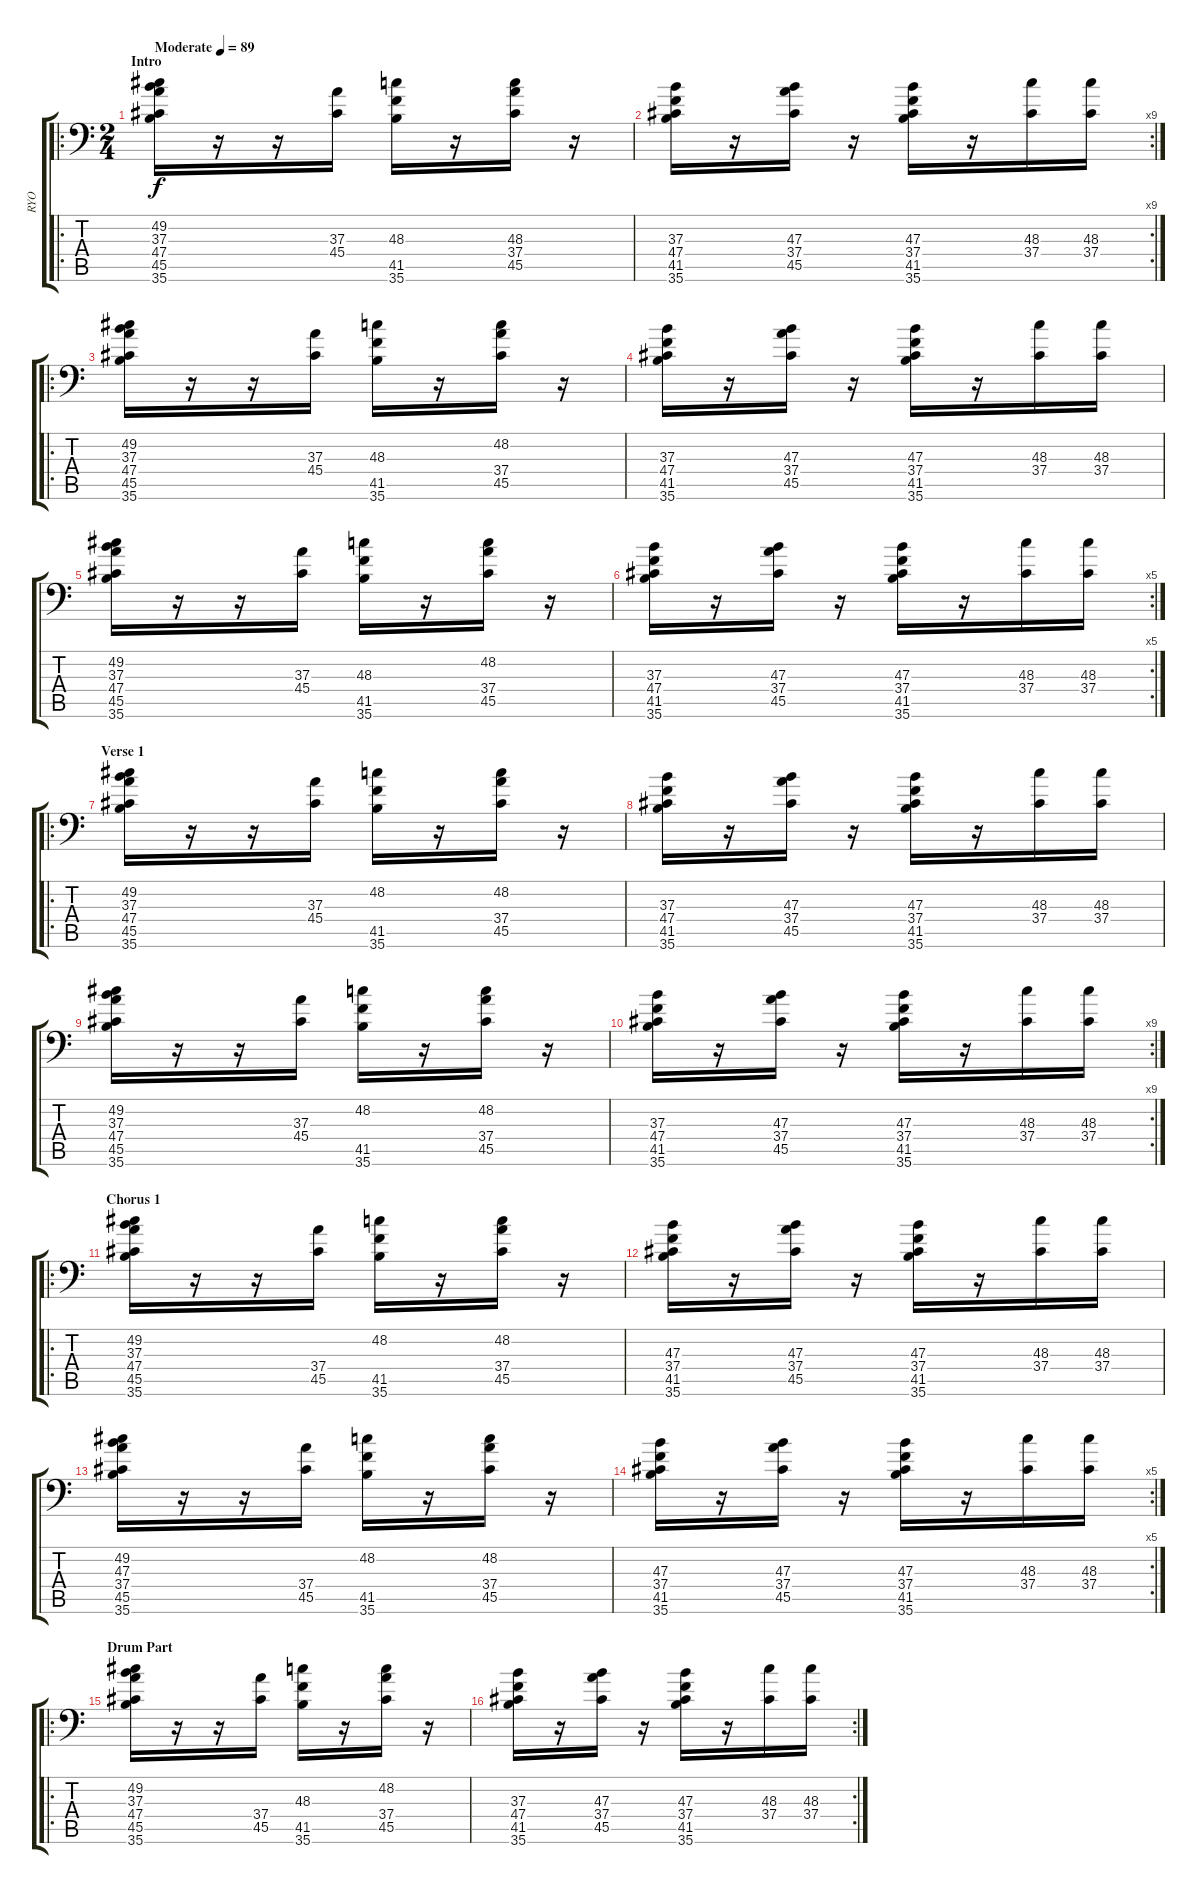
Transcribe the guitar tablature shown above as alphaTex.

\track ("RYO" "RYO") {instrument acousticgrandpiano}
\staff {score tabs}
\tuning (C-1 C-1 C-1 C-1 C-1 C-1) {hide}
\ro
\ts (2 4)
\section ("" "Intro")
\tempo (89 "Moderate")
\clef f4
\ks c
(49.2 37.3 47.4 45.5 35.6).16{dy f instrument acousticgrandpiano} r.16 r.16 (37.3 45.4).16 (48.3 41.5 35.6).16 r.16 (48.3 37.4 45.5).16 r.16 |
\rc 9
(37.3 47.4 41.5 35.6).16 r.16 (47.3 37.4 45.5).16 r.16 (47.3 37.4 41.5 35.6).16 r.16 (48.3 37.4).16 (48.3 37.4).16 |
\ro
(49.2 37.3 47.4 45.5 35.6).16 r.16 r.16 (37.3 45.4).16 (48.3 41.5 35.6).16 r.16 (48.2 37.4 45.5).16 r.16 |
(37.3 47.4 41.5 35.6).16 r.16 (47.3 37.4 45.5).16 r.16 (47.3 37.4 41.5 35.6).16 r.16 (48.3 37.4).16 (48.3 37.4).16 |
(49.2 37.3 47.4 45.5 35.6).16 r.16 r.16 (37.3 45.4).16 (48.3 41.5 35.6).16 r.16 (48.2 37.4 45.5).16 r.16 |
\rc 5
(37.3 47.4 41.5 35.6).16 r.16 (47.3 37.4 45.5).16 r.16 (47.3 37.4 41.5 35.6).16 r.16 (48.3 37.4).16 (48.3 37.4).16 |
\ro
\section ("" "Verse 1")
(49.2 37.3 47.4 45.5 35.6).16 r.16 r.16 (37.3 45.4).16 (48.2 41.5 35.6).16 r.16 (48.2 37.4 45.5).16 r.16 |
(37.3 47.4 41.5 35.6).16 r.16 (47.3 37.4 45.5).16 r.16 (47.3 37.4 41.5 35.6).16 r.16 (48.3 37.4).16 (48.3 37.4).16 |
(49.2 37.3 47.4 45.5 35.6).16 r.16 r.16 (37.3 45.4).16 (48.2 41.5 35.6).16 r.16 (48.2 37.4 45.5).16 r.16 |
\rc 9
(37.3 47.4 41.5 35.6).16 r.16 (47.3 37.4 45.5).16 r.16 (47.3 37.4 41.5 35.6).16 r.16 (48.3 37.4).16 (48.3 37.4).16 |
\ro
\section ("" "Chorus 1")
(49.2 37.3 47.4 45.5 35.6).16 r.16 r.16 (37.4 45.5).16 (48.2 41.5 35.6).16 r.16 (48.2 37.4 45.5).16 r.16 |
(47.3 37.4 41.5 35.6).16 r.16 (47.3 37.4 45.5).16 r.16 (47.3 37.4 41.5 35.6).16 r.16 (48.3 37.4).16 (48.3 37.4).16 |
(49.2 47.3 37.4 45.5 35.6).16 r.16 r.16 (37.4 45.5).16 (48.2 41.5 35.6).16 r.16 (48.2 37.4 45.5).16 r.16 |
\rc 5
(47.3 37.4 41.5 35.6).16 r.16 (47.3 37.4 45.5).16 r.16 (47.3 37.4 41.5 35.6).16 r.16 (48.3 37.4).16 (48.3 37.4).16 |
\ro
\section ("" "Drum Part")
(49.2 37.3 47.4 45.5 35.6).16 r.16 r.16 (37.4 45.5).16 (48.3 41.5 35.6).16 r.16 (48.2 37.4 45.5).16 r.16 |
\rc 2
(37.3 47.4 41.5 35.6).16 r.16 (47.3 37.4 45.5).16 r.16 (47.3 37.4 41.5 35.6).16 r.16 (48.3 37.4).16 (48.3 37.4).16
